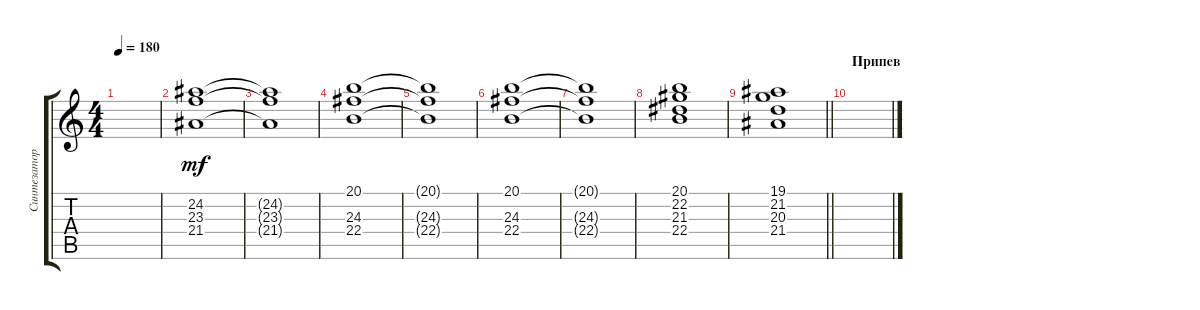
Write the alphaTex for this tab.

\track ("Синтезатор II" "Синтезатор") {instrument pad3polysynth}
\staff {score tabs}
\tuning (Eb4 Bb3 Gb3 Db3 Ab2 Eb2) {hide}
\ts (4 4)
\tempo 180
\clef g2
\ks c
|
(24.2 23.3 21.4).1{dy mf instrument stringensemble2} |
(24.2{t} 23.3{t} 21.4{t}).1 |
(20.1 24.3 22.4).1 |
(20.1{t} 24.3{t} 22.4{t}).1 |
(20.1 24.3 22.4).1 |
(20.1{t} 24.3{t} 22.4{t}).1 |
(20.1 22.2 21.3 22.4).1 |
\barLineRight lightlight
(19.1 21.2 20.3 21.4).1 |
\section ("" "Припев")
